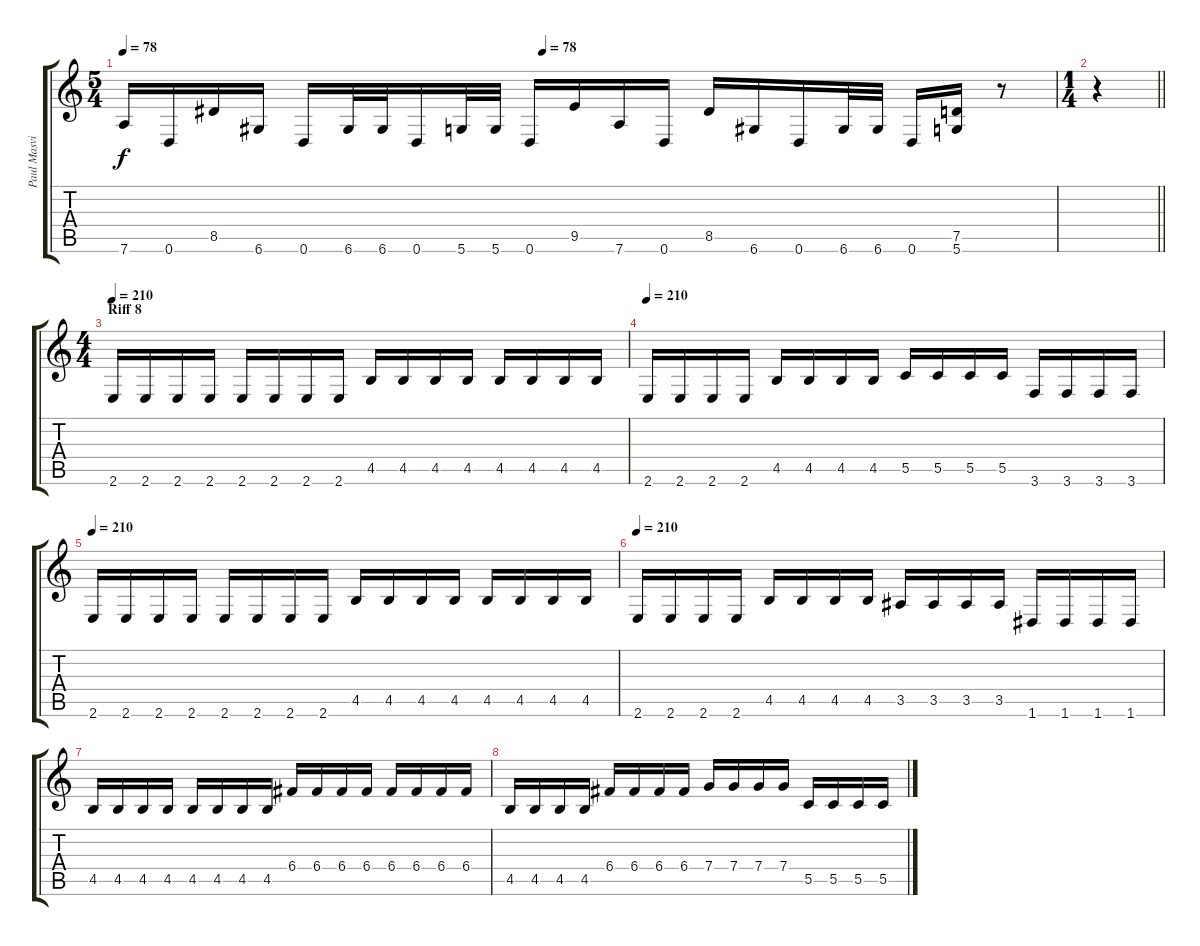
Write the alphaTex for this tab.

\track ("Paul Masvidal" "Paul Masvi") {instrument distortionguitar}
\staff {score tabs}
\tuning (D4 A3 F3 C3 G2 D2) {hide}
\ts (5 4)
\tempo 78
\tempo (78 0.45)
\clef g2
\ks c
7.6.16{dy f} 0.6.16 8.5.16 6.6.16 0.6.16 6.6.32 6.6.32 0.6.16 5.6.32 5.6.32 0.6.16 9.5.16 7.6.16 0.6.16 8.5.16 6.6.16 0.6.16 6.6.32 6.6.32 0.6.16 (7.5 5.6).16 r.8 |
\ts (1 4)
\barLineRight lightlight
r.4 |
\ts (4 4)
\section ("" "Riff 8")
\tempo 210
2.6.16 2.6.16 2.6.16 2.6.16 2.6.16 2.6.16 2.6.16 2.6.16 4.5.16 4.5.16 4.5.16 4.5.16 4.5.16 4.5.16 4.5.16 4.5.16 |
\tempo 210
2.6.16 2.6.16 2.6.16 2.6.16 4.5.16 4.5.16 4.5.16 4.5.16 5.5.16 5.5.16 5.5.16 5.5.16 3.6.16 3.6.16 3.6.16 3.6.16 |
\tempo 210
2.6.16 2.6.16 2.6.16 2.6.16 2.6.16 2.6.16 2.6.16 2.6.16 4.5.16 4.5.16 4.5.16 4.5.16 4.5.16 4.5.16 4.5.16 4.5.16 |
\tempo 210
2.6.16 2.6.16 2.6.16 2.6.16 4.5.16 4.5.16 4.5.16 4.5.16 3.5.16 3.5.16 3.5.16 3.5.16 1.6.16 1.6.16 1.6.16 1.6.16 |
4.5.16 4.5.16 4.5.16 4.5.16 4.5.16 4.5.16 4.5.16 4.5.16 6.4.16 6.4.16 6.4.16 6.4.16 6.4.16 6.4.16 6.4.16 6.4.16 |
4.5.16 4.5.16 4.5.16 4.5.16 6.4.16 6.4.16 6.4.16 6.4.16 7.4.16 7.4.16 7.4.16 7.4.16 5.5.16 5.5.16 5.5.16 5.5.16
